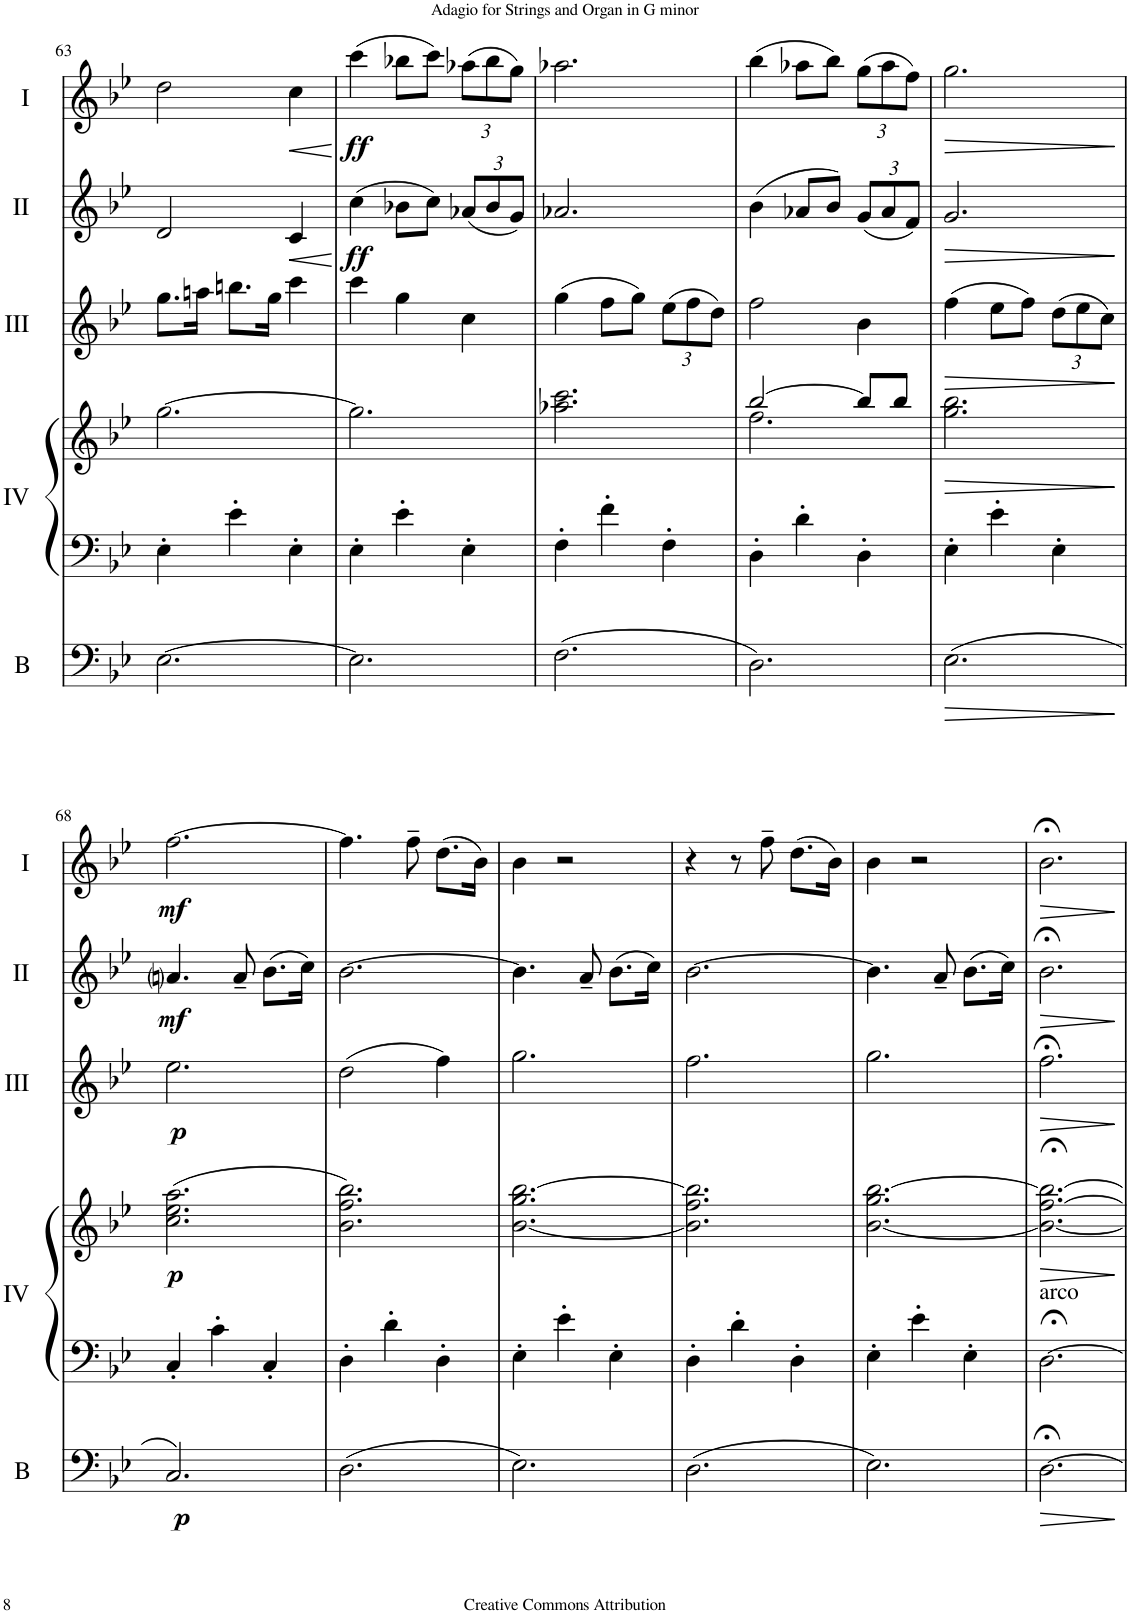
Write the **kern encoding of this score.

**kern	**dynam	**kern	**kern	**dynam	**kern	**dynam	**kern	**dynam	**kern	**dynam
*part5	*part5	*part4	*part4	*part4	*part3	*part3	*part2	*part2	*part1	*part1
*staff6	*staff6	*staff5	*staff4	*staff4/5	*staff3	*staff3	*staff2	*staff2	*staff1	*staff1
*I"Bass	*	*I"Acc. 4	*	*	*I"Acc. 3	*	*I"Acc. 2	*	*I"Acc. 1	*
*I'B	*	*	*	*	*	*	*	*	*	*
!!LO:PB:g=z
*clefF4	*	*clefF4	*clefG2	*	*clefG2	*	*clefG2	*	*clefG2	*
*Trd7c12	*	*	*	*	*Trd7c12	*	*	*	*	*
*k[b-e-]	*	*k[b-e-]	*k[b-e-]	*	*k[b-e-]	*	*k[b-e-]	*	*k[b-e-]	*
*M3/4	*	*M3/4	*M3/4	*	*M3/4	*	*M3/4	*	*M3/4	*
=63	=63	=63	=63	=63	=63	=63	=63	=63	=63	=63
[2.E-\	.	4E-'\	[2.gg\	.	8.gg\L	.	2d/	.	2dd\	.
.	.	.	.	.	16aan\Jk	.	.	.	.	.
.	.	4e-'\	.	.	8.bbn\L	.	.	.	.	.
.	.	.	.	.	16gg\Jk	.	.	.	.	.
!	!	!	!	!	!	!	!	!LO:HP:b	!	!LO:HP:b
.	.	4E-'\	.	.	4ccc\	.	4c/	<	4cc\	<
.	.	.	.	.	.	.	.	[	.	[
=64	=64	=64	=64	=64	=64	=64	=64	=64	=64	=64
!	!	!	!	!	!	!	!	!LO:DY:b	!	!LO:DY:b
2.E-\]	.	4E-'\	2.gg\]	.	4ccc\	.	(4cc\	ff	(4ccc\	ff
.	.	4e-'\	.	.	4gg\	.	8b-X\L	.	8bb-X\L	.
.	.	.	.	.	.	.	8cc\J)	.	8ccc\J)	.
*	*	*	*	*	*	*	*Xbrackettup	*	*Xbrackettup	*
.	.	4E-'\	.	.	4cc\	.	(12a-X/L	.	(12aa-X\L	.
.	.	.	.	.	.	.	12b-/	.	12bb-\	.
.	.	.	.	.	.	.	12g/J)	.	12gg\J)	.
=65	=65	=65	=65	=65	=65	=65	=65	=65	=65	=65
(2.F\	.	4F'\	2.aa-X\ 2.ccc\	.	(4gg\	.	2.a-X/	.	2.aa-X\	.
.	.	4f'\	.	.	8ff\L	.	.	.	.	.
.	.	.	.	.	8gg\J)	.	.	.	.	.
*	*	*	*	*	*Xbrackettup	*	*	*	*	*
.	.	4F'\	.	.	(12ee-\L	.	.	.	.	.
.	.	.	.	.	12ff\	.	.	.	.	.
.	.	.	.	.	12dd\J)	.	.	.	.	.
=66	=66	=66	=66	=66	=66	=66	=66	=66	=66	=66
*	*	*	*^	*	*	*	*	*	*	*
2.D\)	.	4D'\	[2bb-/	2.ff\	.	2ff\	.	(4b-\	.	(4bb-\	.
.	.	4d'\	.	.	.	.	.	8a-X/L	.	8aa-X\L	.
.	.	.	.	.	.	.	.	8b-/J)	.	8bb-\J)	.
.	.	4D'\	8bb-/L]	.	.	4b-\	.	(12g/L	.	(12gg\L	.
.	.	.	.	.	.	.	.	12a-/	.	12aa-\	.
.	.	.	8bb-/J	.	.	.	.	.	.	.	.
.	.	.	.	.	.	.	.	12f/J)	.	12ff\J)	.
*	*	*	*v	*v	*	*	*	*	*	*	*
=67	=67	=67	=67	=67	=67	=67	=67	=67	=67	=67
!	!LO:HP:b	!	!	!LO:HP:b	!	!LO:HP:b	!	!LO:HP:b	!	!LO:HP:b
(2.E-\	>	4E-'\	2.gg\ 2.bb-\	>	(4ff\	>	2.g/	>	2.gg\	>
.	.	4e-'\	.	.	8ee-\L	.	.	.	.	.
.	.	.	.	.	8ff\J)	.	.	.	.	.
.	.	4E-'\	.	.	(12dd\L	.	.	.	.	.
.	.	.	.	.	12ee-\	.	.	.	.	.
.	.	.	.	.	12cc\J)	.	.	.	.	.
.	]	.	.	]	.	]	.	]	.	]
!!LO:LB:g=z
=68	=68	=68	=68	=68	=68	=68	=68	=68	=68	=68
!	!LO:DY:b	!	!	!LO:DY:b	!	!LO:DY:b	!	!LO:DY:b	!	!LO:DY:b
2.C/)	p	4C'/	(2.cc\ 2.ee-\ 2.aa\	p	2.ee-\	p	4.ani/	mf	[2.ff\	mf
.	.	4c'\	.	.	.	.	.	.	.	.
.	.	.	.	.	.	.	8a~/	.	.	.
.	.	4C'/	.	.	.	.	(8.b-\L	.	.	.
.	.	.	.	.	.	.	16cc\Jk)	.	.	.
=69	=69	=69	=69	=69	=69	=69	=69	=69	=69	=69
(2.D\	.	4D'\	2.b-\ 2.ff\ 2.bb-\)	.	(2dd\	.	[2.b-\	.	4.ff\]	.
.	.	4d'\	.	.	.	.	.	.	.	.
.	.	.	.	.	.	.	.	.	8ff~\	.
.	.	4D'\	.	.	4ff\)	.	.	.	(8.dd\L	.
.	.	.	.	.	.	.	.	.	16b-\Jk)	.
=70	=70	=70	=70	=70	=70	=70	=70	=70	=70	=70
2.E-\)	.	4E-'\	[2.b-\ 2.gg\ [2.bb-\	.	2.gg\	.	4.b-\]	.	4b-\	.
.	.	4e-'\	.	.	.	.	.	.	2r	.
.	.	.	.	.	.	.	8a~/	.	.	.
.	.	4E-'\	.	.	.	.	(8.b-\L	.	.	.
.	.	.	.	.	.	.	16cc\Jk)	.	.	.
=71	=71	=71	=71	=71	=71	=71	=71	=71	=71	=71
(2.D\	.	4D'\	2.b-\] 2.ff\ 2.bb-\]	.	2.ff\	.	[2.b-\	.	4r	.
.	.	4d'\	.	.	.	.	.	.	8r	.
.	.	.	.	.	.	.	.	.	8ff~\	.
.	.	4D'\	.	.	.	.	.	.	(8.dd\L	.
.	.	.	.	.	.	.	.	.	16b-\Jk)	.
=72	=72	=72	=72	=72	=72	=72	=72	=72	=72	=72
2.E-\)	.	4E-'\	[2.b-\ 2.gg\ [2.bb-\	.	2.gg\	.	4.b-\]	.	4b-\	.
.	.	4e-'\	.	.	.	.	.	.	2r	.
.	.	.	.	.	.	.	8a~/	.	.	.
.	.	4E-'\	.	.	.	.	(8.b-\L	.	.	.
.	.	.	.	.	.	.	16cc\Jk)	.	.	.
=73	=73	=73	=73	=73	=73	=73	=73	=73	=73	=73
!	!	!LO:TX:a:t=arco	!	!	!	!	!	!	!	!
!	!LO:HP:b	!	!	!LO:HP:b	!	!LO:HP:b	!	!LO:HP:b	!	!LO:HP:b
[2.D;<\	>	[2.D;<\	2.b-\_;< [2.ff\;< 2.bb-\_;<	>	2.ff;<\	>	2.b-;<\	>	2.b-;<\	>
.	]	.	.	]	.	]	.	]	.	]
=	=	=	=	=	=	=	=	=	=	=
*-	*-	*-	*-	*-	*-	*-	*-	*-	*-	*-
